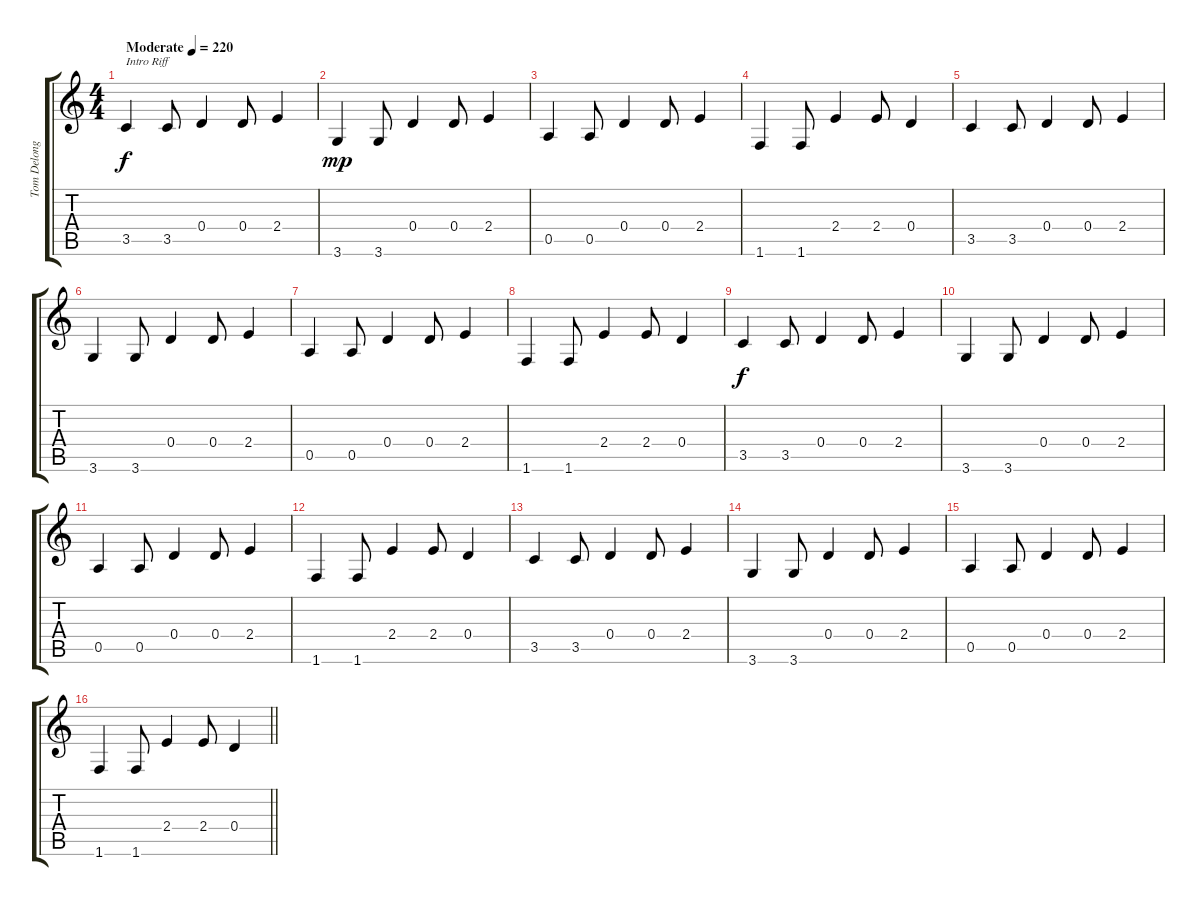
\track ("Tom Delonge (Distortion)" "Tom Delong") {instrument distortionguitar}
\staff {score tabs}
\tuning (E4 B3 G3 D3 A2 E2) {hide}
\ts (4 4)
\tempo (220 "Moderate")
\clef g2
\ks c
3.5.4{txt "Intro Riff" dy f instrument distortionguitar} 3.5.8 0.4.4 0.4.8 2.4.4 |
3.6.4{dy mp} 3.6.8 0.4.4 0.4.8 2.4.4 |
0.5.4 0.5.8 0.4.4 0.4.8 2.4.4 |
1.6.4 1.6.8 2.4.4 2.4.8 0.4.4 |
3.5.4 3.5.8 0.4.4 0.4.8 2.4.4 |
3.6.4 3.6.8 0.4.4 0.4.8 2.4.4 |
0.5.4 0.5.8 0.4.4 0.4.8 2.4.4 |
1.6.4 1.6.8 2.4.4 2.4.8 0.4.4 |
3.5.4{dy f} 3.5.8 0.4.4 0.4.8 2.4.4 |
3.6.4 3.6.8 0.4.4 0.4.8 2.4.4 |
0.5.4 0.5.8 0.4.4 0.4.8 2.4.4 |
1.6.4 1.6.8 2.4.4 2.4.8 0.4.4 |
3.5.4 3.5.8 0.4.4 0.4.8 2.4.4 |
3.6.4 3.6.8 0.4.4 0.4.8 2.4.4 |
0.5.4 0.5.8 0.4.4 0.4.8 2.4.4 |
\barLineRight lightlight
1.6.4 1.6.8 2.4.4 2.4.8 0.4.4
